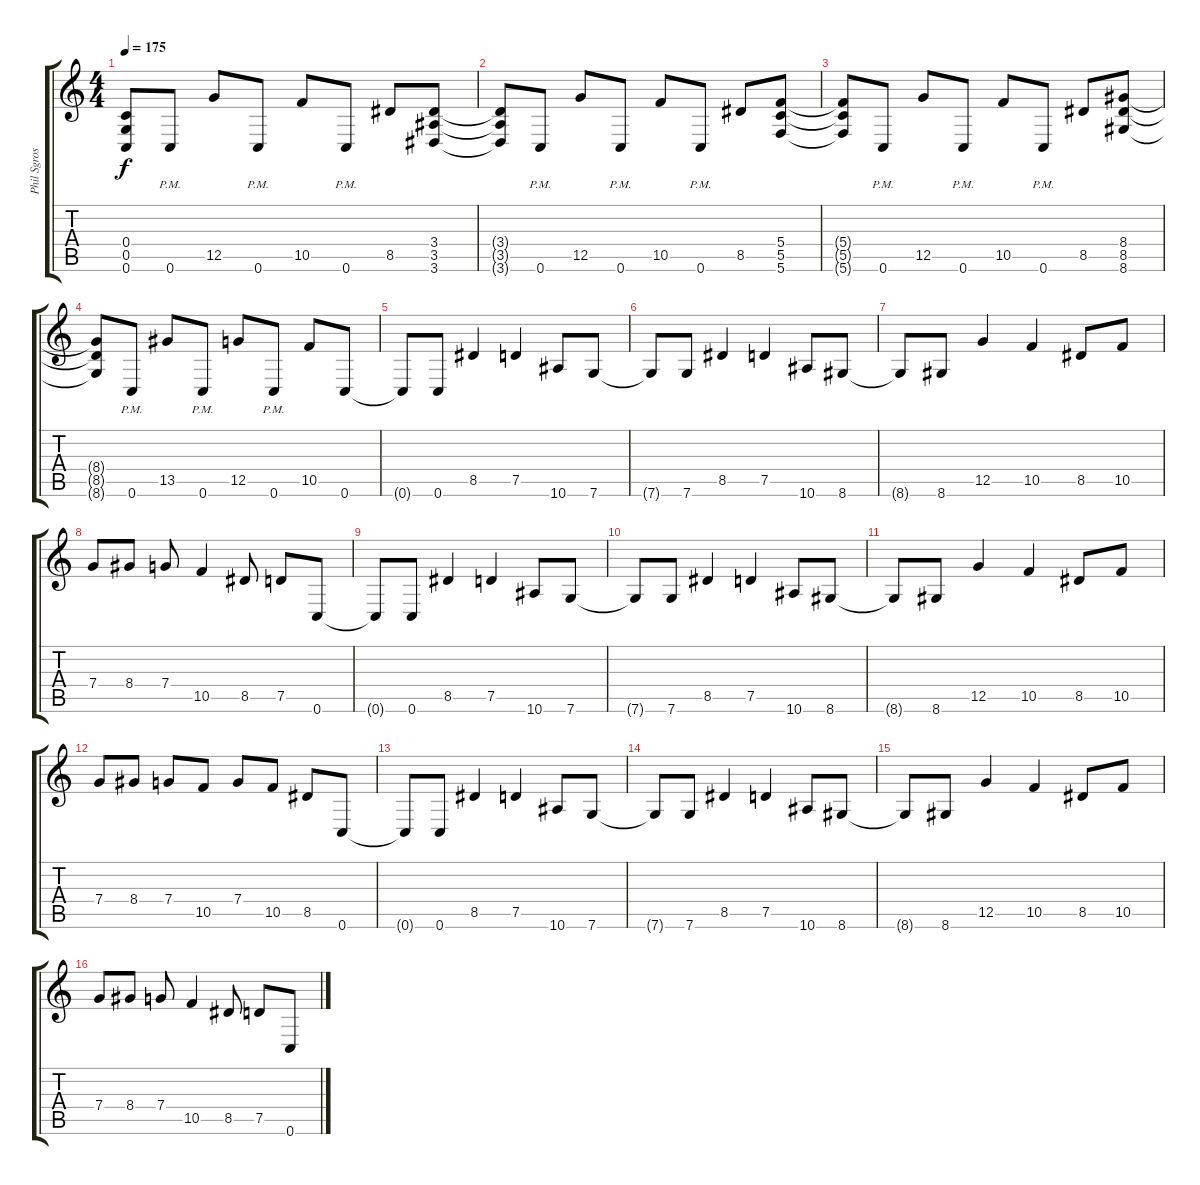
\track ("Phil Sgrosso" "Phil Sgros") {instrument distortionguitar}
\staff {score tabs}
\tuning (D4 A3 F3 C3 G2 C2) {hide}
\ts (4 4)
\tempo 175
\clef g2
\ks c
(0.4{t} 0.5{t} 0.6{t}).8{dy f} 0.6{pm}.8 12.5.8 0.6{pm}.8 10.5.8 0.6{pm}.8 8.5.8 (3.4 3.5 3.6).8 |
(3.4{t} 3.5{t} 3.6{t}).8 0.6{pm}.8 12.5.8 0.6{pm}.8 10.5.8 0.6{pm}.8 8.5.8 (5.4 5.5 5.6).8 |
(5.4{t} 5.5{t} 5.6{t}).8 0.6{pm}.8 12.5.8 0.6{pm}.8 10.5.8 0.6{pm}.8 8.5.8 (8.4 8.5 8.6).8 |
(8.4{t} 8.5{t} 8.6{t}).8 0.6{pm}.8 13.5.8 0.6{pm}.8 12.5.8 0.6{pm}.8 10.5.8 0.6.8 |
0.6{t}.8 0.6.8 8.5.4 7.5.4 10.6.8 7.6.8 |
7.6{t}.8 7.6.8 8.5.4 7.5.4 10.6.8 8.6.8 |
8.6{t}.8 8.6.8 12.5.4 10.5.4 8.5.8 10.5.8 |
7.4.8 8.4.8 7.4.8 10.5.4 8.5.8 7.5.8 0.6.8 |
0.6{t}.8 0.6.8 8.5.4 7.5.4 10.6.8 7.6.8 |
7.6{t}.8 7.6.8 8.5.4 7.5.4 10.6.8 8.6.8 |
8.6{t}.8 8.6.8 12.5.4 10.5.4 8.5.8 10.5.8 |
7.4.8 8.4.8 7.4.8 10.5.8 7.4.8 10.5.8 8.5.8 0.6.8 |
0.6{t}.8 0.6.8 8.5.4 7.5.4 10.6.8 7.6.8 |
7.6{t}.8 7.6.8 8.5.4 7.5.4 10.6.8 8.6.8 |
8.6{t}.8 8.6.8 12.5.4 10.5.4 8.5.8 10.5.8 |
7.4.8 8.4.8 7.4.8 10.5.4 8.5.8 7.5.8 0.6.8
